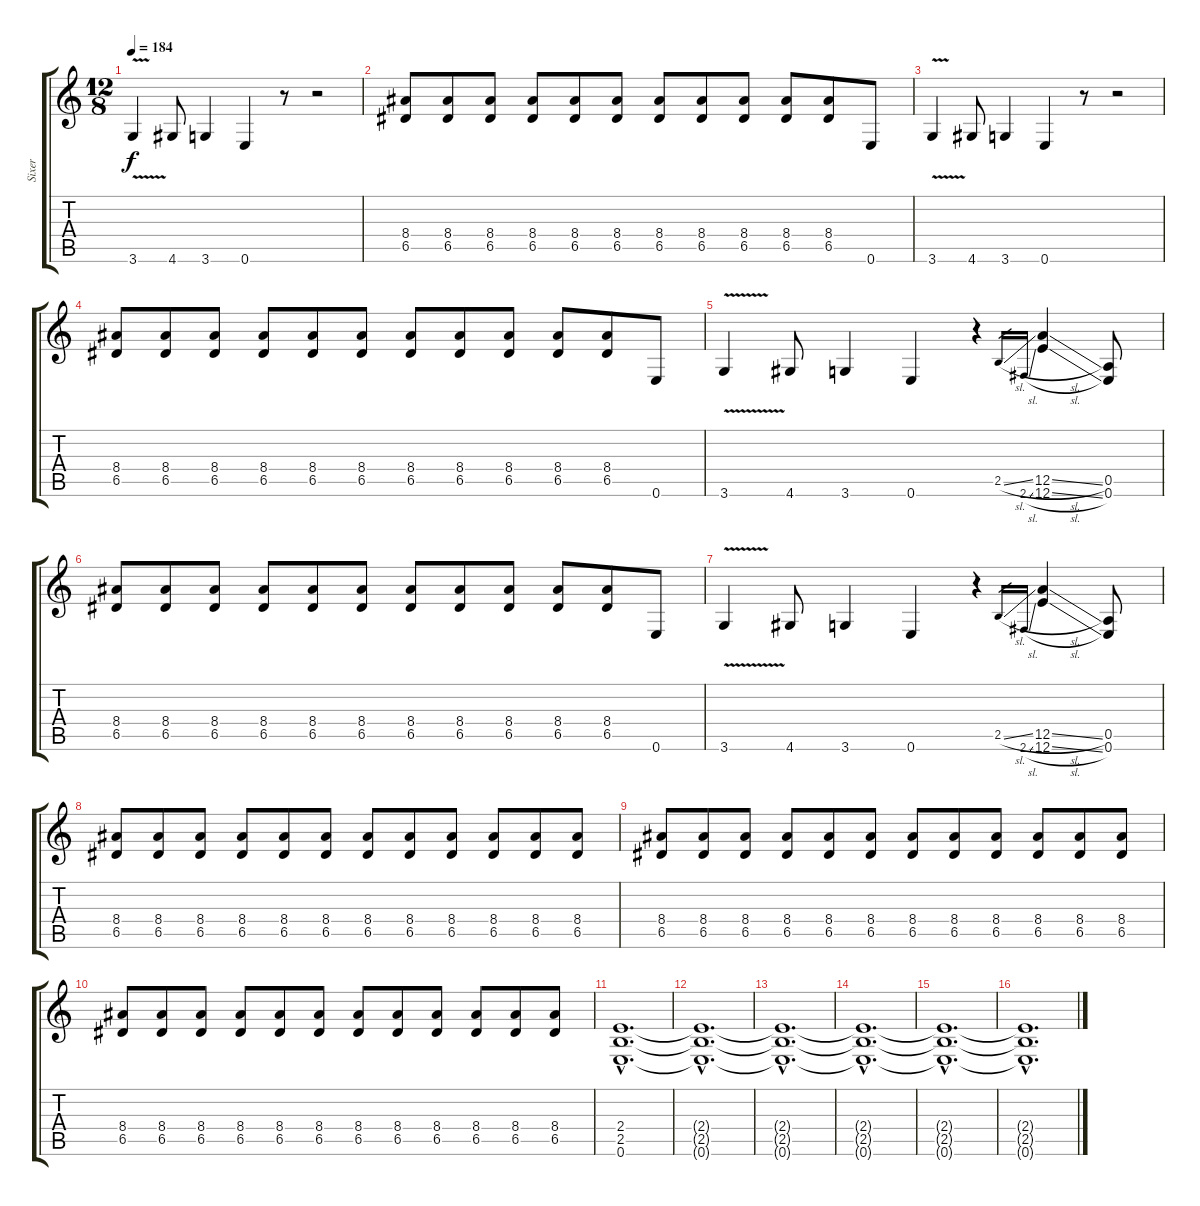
\track ("Sixer" "Sixer") {instrument electricguitarclean}
\staff {score tabs}
\tuning (E4 B3 G3 D3 A2 E2) {hide}
\ts (12 8)
\tempo 184
\clef g2
\ks c
3.6{v}.4{dy f} 4.6.8 3.6.4 0.6.4 r.8 r.2 |
(8.4 6.5).8 (8.4 6.5).8 (8.4 6.5).8 (8.4 6.5).8 (8.4 6.5).8 (8.4 6.5).8 (8.4 6.5).8 (8.4 6.5).8 (8.4 6.5).8 (8.4 6.5).8 (8.4 6.5).8 0.6.8 |
3.6{v}.4 4.6.8 3.6.4 0.6.4 r.8 r.2 |
(8.4 6.5).8 (8.4 6.5).8 (8.4 6.5).8 (8.4 6.5).8 (8.4 6.5).8 (8.4 6.5).8 (8.4 6.5).8 (8.4 6.5).8 (8.4 6.5).8 (8.4 6.5).8 (8.4 6.5).8 0.6.8 |
3.6{v}.4 4.6.8 3.6.4 0.6.4 r.4 2.5{sl}.16{gr} 2.6{sl}.16{gr} (12.5{sl} 12.6{sl}).4 (0.5 0.6).8 |
(8.4 6.5).8 (8.4 6.5).8 (8.4 6.5).8 (8.4 6.5).8 (8.4 6.5).8 (8.4 6.5).8 (8.4 6.5).8 (8.4 6.5).8 (8.4 6.5).8 (8.4 6.5).8 (8.4 6.5).8 0.6.8 |
3.6{v}.4 4.6.8 3.6.4 0.6.4 r.4 2.5{sl}.16{gr} 2.6{sl}.16{gr} (12.5{sl} 12.6{sl}).4 (0.5 0.6).8 |
(8.4 6.5).8 (8.4 6.5).8 (8.4 6.5).8 (8.4 6.5).8 (8.4 6.5).8 (8.4 6.5).8 (8.4 6.5).8 (8.4 6.5).8 (8.4 6.5).8 (8.4 6.5).8 (8.4 6.5).8 (8.4 6.5).8 |
(8.4 6.5).8 (8.4 6.5).8 (8.4 6.5).8 (8.4 6.5).8 (8.4 6.5).8 (8.4 6.5).8 (8.4 6.5).8 (8.4 6.5).8 (8.4 6.5).8 (8.4 6.5).8 (8.4 6.5).8 (8.4 6.5).8 |
(8.4 6.5).8 (8.4 6.5).8 (8.4 6.5).8 (8.4 6.5).8 (8.4 6.5).8 (8.4 6.5).8 (8.4 6.5).8 (8.4 6.5).8 (8.4 6.5).8 (8.4 6.5).8 (8.4 6.5).8 (8.4 6.5).8 |
(2.4{hac} 2.5{hac} 0.6{hac}).1{d volume 9} |
(2.4{hac t} 2.5{hac t} 0.6{hac t}).1{d} |
(2.4{hac t} 2.5{hac t} 0.6{hac t}).1{d volume 6} |
(2.4{hac t} 2.5{hac t} 0.6{hac t}).1{d} |
(2.4{hac t} 2.5{hac t} 0.6{hac t}).1{d volume 4} |
(2.4{hac t} 2.5{hac t} 0.6{hac t}).1{d}
